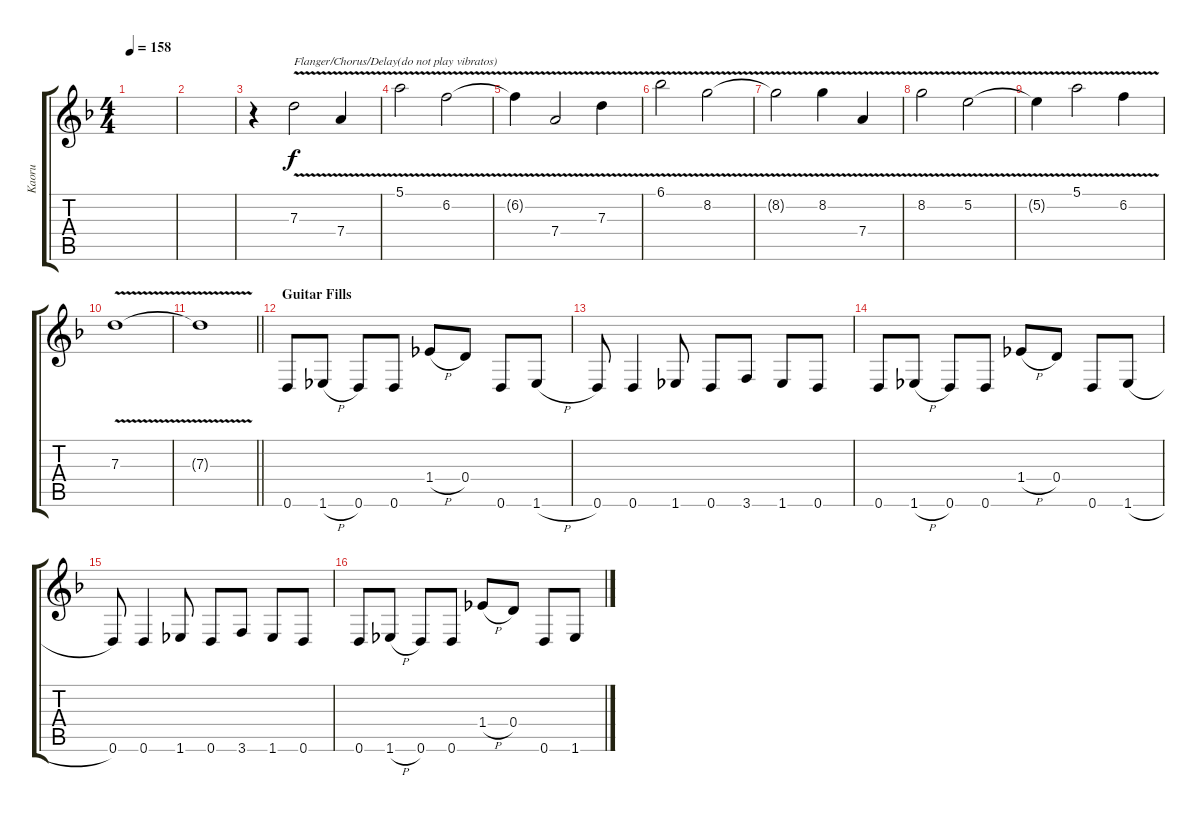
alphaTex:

\track ("Kaoru" "Kaoru") {instrument overdrivenguitar}
\staff {score tabs}
\tuning (E4 B3 G3 D3 A2 D2) {hide}
\ts (4 4)
\tempo 158
\clef g2
\ks f
|
|
r.4 7.3{v}.2{txt "Flanger/Chorus/Delay(do not play vibratos)"} 7.4{v}.4 |
5.1{v}.2 6.2{v}.2 |
6.2{t}.4 7.4{v}.2 7.3{v}.4 |
6.1{v}.2 8.2{v}.2 |
8.2{t}.2 8.2{v}.4 7.4{v}.4 |
8.2{v}.2 5.2{v}.2 |
5.2{t}.4 5.1{v}.2 6.2{v}.4 |
7.3{v}.1 |
\barLineRight lightlight
7.3{t}.1 |
\section ("" "Guitar Fills")
0.6.8 1.6{h}.8 0.6.8 0.6.8 1.4{h}.8 0.4.8 0.6.8 1.6{h}.8 |
0.6.8 0.6.4 1.6.8 0.6.8 3.6.8 1.6.8 0.6.8 |
0.6.8 1.6{h}.8 0.6.8 0.6.8 1.4{h}.8 0.4.8 0.6.8 1.6{h}.8 |
0.6.8 0.6.4 1.6.8 0.6.8 3.6.8 1.6.8 0.6.8 |
0.6.8 1.6{h}.8 0.6.8 0.6.8 1.4{h}.8 0.4.8 0.6.8 1.6{h}.8
